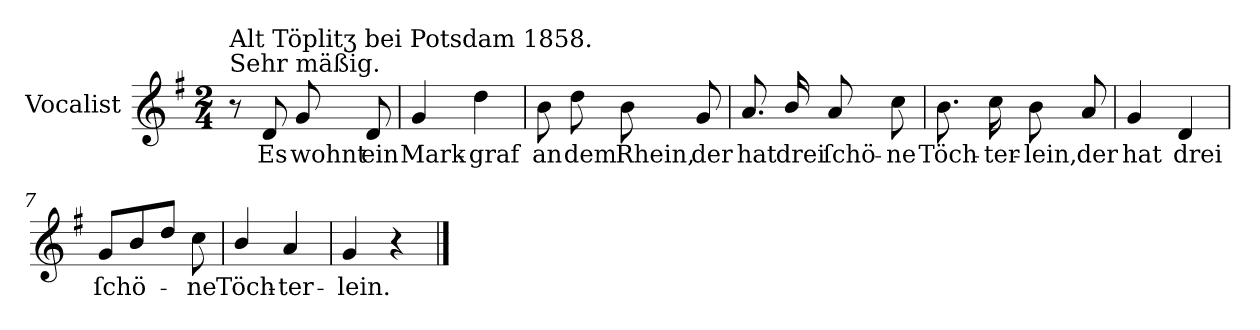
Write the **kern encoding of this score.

**kern	**text
*part1	*part1
*staff1	*staff1
*I"Vocalist	*
*k[f#]	*
*G:	*
*M2/4	*
=1	=1
!LO:TX:a:t=Sehr mäßig.	!
!LO:TX:a:t=Alt Töplitʒ bei Potsdam 1858.	!
8r	.
8d	Es
8g	wohnt
8d	ein
=2	=2
4g	Mark-
4dd	-graf
=3	=3
8b	an
8dd	dem
8b	Rhein,
8g	der
=4	=4
8.a	hat
16b/	drei
8a	ſchö-
8cc	-ne
=5	=5
8.b	Töch-
16cc	-ter-
8b	-lein,
8a	der
=6	=6
4g	hat
4d	drei
=7	=7
8g/L	ſchö-
8b	.
8ddJ	.
8cc	-ne
=8	=8
4b/	Töch-
4a	-ter-
=9	=9
4g	-lein.
4r	.
==	==
*-	*-
